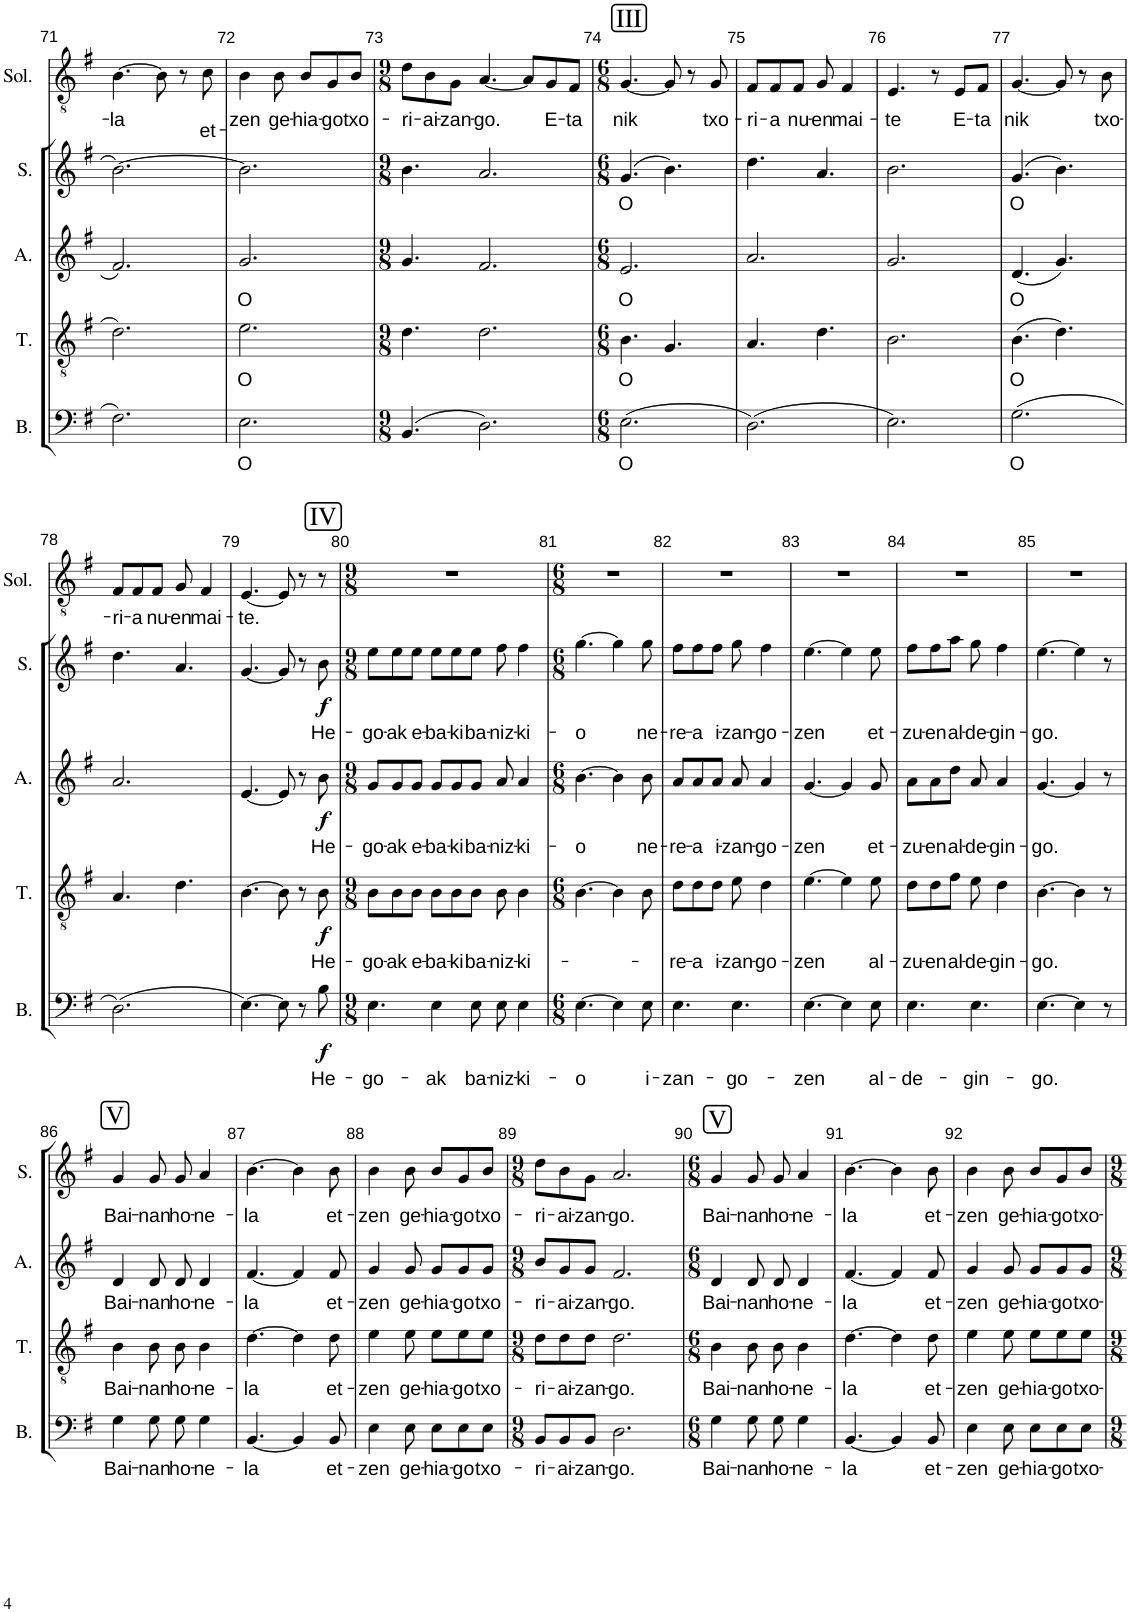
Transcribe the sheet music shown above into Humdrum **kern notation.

**kern	**text	**dynam	**kern	**text	**dynam	**kern	**text	**dynam	**kern	**text	**dynam	**kern	**text
*part5	*part5	*part5	*part4	*part4	*part4	*part3	*part3	*part3	*part2	*part2	*part2	*part1	*part1
*staff5	*staff5	*staff5	*staff4	*staff4	*staff4	*staff3	*staff3	*staff3	*staff2	*staff2	*staff2	*staff1	*staff1
*I"Basse	*	*	*I"Tenor	*	*	*I"Alto	*	*	*I"Soprano	*	*	*I"Solo	*
*I'B.	*	*	*I'T.	*	*	*I'A.	*	*	*I'S.	*	*	*I'Sol.	*
!!LO:PB:g=z
*clefF4	*	*	*clefGv2	*	*	*clefG2	*	*	*clefG2	*	*	*clefGv2	*
*k[f#]	*	*	*k[f#]	*	*	*k[f#]	*	*	*k[f#]	*	*	*k[f#]	*
*M6/8	*	*	*M6/8	*	*	*M6/8	*	*	*M6/8	*	*	*M6/8	*
=71	=71	=71	=71	=71	=71	=71	=71	=71	=71	=71	=71	=71	=71
!	!	!	!	!	!	!	!	!	!	!	!	!	!LO:LY:b
2.F#\	.	.	2.d\	.	.	2.f#/	.	.	[2.b\	.	.	[4.B\	-la
.	.	.	.	.	.	.	.	.	.	.	.	8B\]	.
.	.	.	.	.	.	.	.	.	.	.	.	8r	.
!	!	!	!	!	!	!	!	!	!	!	!	!	!LO:LY:b
.	.	.	.	.	.	.	.	.	.	.	.	8B\	et-
=72	=72	=72	=72	=72	=72	=72	=72	=72	=72	=72	=72	=72	=72
!	!LO:LY:b	!	!	!LO:LY:b	!	!	!LO:LY:b	!	!	!	!	!	!LO:LY:b
2.E\	O	.	2.e\	O	.	2.g/	O	.	2.b\]	.	.	4B\	-zen
!	!	!	!	!	!	!	!	!	!	!	!	!	!LO:LY:b
.	.	.	.	.	.	.	.	.	.	.	.	8B\	ge-
!	!	!	!	!	!	!	!	!	!	!	!	!	!LO:LY:b
.	.	.	.	.	.	.	.	.	.	.	.	8B/L	-hia-
!	!	!	!	!	!	!	!	!	!	!	!	!	!LO:LY:b
.	.	.	.	.	.	.	.	.	.	.	.	8G/	-go
!	!	!	!	!	!	!	!	!	!	!	!	!	!LO:LY:b
.	.	.	.	.	.	.	.	.	.	.	.	8B/J	txo-
=73	=73	=73	=73	=73	=73	=73	=73	=73	=73	=73	=73	=73	=73
*M9/8	*	*	*M9/8	*	*	*M9/8	*	*	*M9/8	*	*	*M9/8	*
!	!	!	!	!	!	!	!	!	!	!	!	!	!LO:LY:b
(4.BB/	.	.	4.d\	.	.	4.g/	.	.	4.b\	.	.	8d\L	-ri-
!	!	!	!	!	!	!	!	!	!	!	!	!	!LO:LY:b
.	.	.	.	.	.	.	.	.	.	.	.	8B\	-ai-
!	!	!	!	!	!	!	!	!	!	!	!	!	!LO:LY:b
.	.	.	.	.	.	.	.	.	.	.	.	8G\J	-zan-
!	!	!	!	!	!	!	!	!	!	!	!	!	!LO:LY:b
2.D\)	.	.	2.d\	.	.	2.f#/	.	.	2.a/	.	.	[4.A/	-go.
.	.	.	.	.	.	.	.	.	.	.	.	8A/L]	.
!	!	!	!	!	!	!	!	!	!	!	!	!	!LO:LY:b
.	.	.	.	.	.	.	.	.	.	.	.	8G/	E-
!	!	!	!	!	!	!	!	!	!	!	!	!	!LO:LY:b
.	.	.	.	.	.	.	.	.	.	.	.	8F#/J	-ta
=74	=74	=74	=74	=74	=74	=74	=74	=74	=74	=74	=74	=74	=74
*M6/8	*	*	*M6/8	*	*	*M6/8	*	*	*M6/8	*	*	*M6/8	*
!	!	!	!	!	!	!	!	!	!	!	!	!LO:TX:a:t=III	!
!	!LO:LY:b	!	!	!LO:LY:b	!	!	!LO:LY:b	!	!	!LO:LY:b	!	!	!LO:LY:b
(2.E\	O	.	4.B\	O	.	2.e/	O	.	(4.g/	O	.	[4.G/	nik
.	.	.	4.G/	.	.	.	.	.	4.b\)	.	.	8G/]	.
.	.	.	.	.	.	.	.	.	.	.	.	8r	.
!	!	!	!	!	!	!	!	!	!	!	!	!	!LO:LY:b
.	.	.	.	.	.	.	.	.	.	.	.	8G/	txo-
=75	=75	=75	=75	=75	=75	=75	=75	=75	=75	=75	=75	=75	=75
!	!	!	!	!	!	!	!	!	!	!	!	!	!LO:LY:b
(2.D\)	.	.	4.A/	.	.	2.a/	.	.	4.dd\	.	.	8F#/L	-ri-
!	!	!	!	!	!	!	!	!	!	!	!	!	!LO:LY:b
.	.	.	.	.	.	.	.	.	.	.	.	8F#/	-a
!	!	!	!	!	!	!	!	!	!	!	!	!	!LO:LY:b
.	.	.	.	.	.	.	.	.	.	.	.	8F#/J	nu-
!	!	!	!	!	!	!	!	!	!	!	!	!	!LO:LY:b
.	.	.	4.d\	.	.	.	.	.	4.a/	.	.	8G/	-en
!	!	!	!	!	!	!	!	!	!	!	!	!	!LO:LY:b
.	.	.	.	.	.	.	.	.	.	.	.	4F#/	mai-
=76	=76	=76	=76	=76	=76	=76	=76	=76	=76	=76	=76	=76	=76
!	!	!	!	!	!	!	!	!	!	!	!	!	!LO:LY:b
2.E\)	.	.	2.B\	.	.	2.g/	.	.	2.b\	.	.	4.E/	-te
.	.	.	.	.	.	.	.	.	.	.	.	8r	.
!	!	!	!	!	!	!	!	!	!	!	!	!	!LO:LY:b
.	.	.	.	.	.	.	.	.	.	.	.	8E/L	E-
!	!	!	!	!	!	!	!	!	!	!	!	!	!LO:LY:b
.	.	.	.	.	.	.	.	.	.	.	.	8F#/J	-ta
=77	=77	=77	=77	=77	=77	=77	=77	=77	=77	=77	=77	=77	=77
!	!LO:LY:b	!	!	!LO:LY:b	!	!	!LO:LY:b	!	!	!LO:LY:b	!	!	!LO:LY:b
(2.G\	O	.	(4.B\	O	.	(4.d/	O	.	(4.g/	O	.	[4.G/	nik
.	.	.	4.d\)	.	.	4.g/)	.	.	4.b\)	.	.	8G/]	.
.	.	.	.	.	.	.	.	.	.	.	.	8r	.
!	!	!	!	!	!	!	!	!	!	!	!	!	!LO:LY:b
.	.	.	.	.	.	.	.	.	.	.	.	8B\	txo-
!!LO:LB:g=z
=78	=78	=78	=78	=78	=78	=78	=78	=78	=78	=78	=78	=78	=78
!	!	!	!	!	!	!	!	!	!	!	!	!	!LO:LY:b
(2.D\)	.	.	4.A/	.	.	2.a/	.	.	4.dd\	.	.	8F#/L	-ri-
!	!	!	!	!	!	!	!	!	!	!	!	!	!LO:LY:b
.	.	.	.	.	.	.	.	.	.	.	.	8F#/	-a
!	!	!	!	!	!	!	!	!	!	!	!	!	!LO:LY:b
.	.	.	.	.	.	.	.	.	.	.	.	8F#/J	nu-
!	!	!	!	!	!	!	!	!	!	!	!	!	!LO:LY:b
.	.	.	4.d\	.	.	.	.	.	4.a/	.	.	8G/	-en
!	!	!	!	!	!	!	!	!	!	!	!	!	!LO:LY:b
.	.	.	.	.	.	.	.	.	.	.	.	4F#/	mai-
=79	=79	=79	=79	=79	=79	=79	=79	=79	=79	=79	=79	=79	=79
!	!	!	!	!	!	!	!	!	!	!	!	!	!LO:LY:b
[4.E\)	.	.	[4.B\	.	.	[4.e/	.	.	[4.g/	.	.	[4.E/	-te.
8E\]	.	.	8B\]	.	.	8e/]	.	.	8g/]	.	.	8E/]	.
8r	.	.	8r	.	.	8r	.	.	8r	.	.	8r	.
!	!	!	!	!	!	!	!	!	!	!	!	!LO:TX:a:t=IV	!
!	!LO:LY:b	!LO:DY:b	!	!LO:LY:b	!LO:DY:b	!	!LO:LY:b	!LO:DY:b	!	!LO:LY:b	!LO:DY:b	!	!
8B\	He-	f	8B\	He-	f	8b\	He-	f	8b\	He-	f	8r	.
=80	=80	=80	=80	=80	=80	=80	=80	=80	=80	=80	=80	=80	=80
*M9/8	*	*	*M9/8	*	*	*M9/8	*	*	*M9/8	*	*	*M9/8	*
!	!LO:LY:b	!	!	!LO:LY:b	!	!	!LO:LY:b	!	!	!LO:LY:b	!	!	!
4.E\	-go-	.	8B\L	-go-	.	8g/L	-go-	.	8ee\L	-go-	.	8%9r	.
!	!	!	!	!LO:LY:b	!	!	!LO:LY:b	!	!	!LO:LY:b	!	!	!
.	.	.	8B\	-ak	.	8g/	-ak	.	8ee\	-ak	.	.	.
!	!	!	!	!LO:LY:b	!	!	!LO:LY:b	!	!	!LO:LY:b	!	!	!
.	.	.	8B\J	e-	.	8g/J	e-	.	8ee\J	e-	.	.	.
!	!LO:LY:b	!	!	!LO:LY:b	!	!	!LO:LY:b	!	!	!LO:LY:b	!	!	!
4E\	-ak	.	8B\L	-ba-	.	8g/L	-ba-	.	8ee\L	-ba-	.	.	.
!	!	!	!	!LO:LY:b	!	!	!LO:LY:b	!	!	!LO:LY:b	!	!	!
.	.	.	8B\	-ki	.	8g/	-ki	.	8ee\	-ki	.	.	.
!	!LO:LY:b	!	!	!LO:LY:b	!	!	!LO:LY:b	!	!	!LO:LY:b	!	!	!
8E\	ba-	.	8B\J	ba-	.	8g/J	ba-	.	8ee\J	ba-	.	.	.
!	!LO:LY:b	!	!	!LO:LY:b	!	!	!LO:LY:b	!	!	!LO:LY:b	!	!	!
8E\	-niz-	.	8B\	-niz-	.	8a/	-niz-	.	8ff#\	-niz-	.	.	.
!	!LO:LY:b	!	!	!LO:LY:b	!	!	!LO:LY:b	!	!	!LO:LY:b	!	!	!
4E\	-ki-	.	4B\	-ki-	.	4a/	-ki-	.	4ff#\	-ki-	.	.	.
=81	=81	=81	=81	=81	=81	=81	=81	=81	=81	=81	=81	=81	=81
*M6/8	*	*	*M6/8	*	*	*M6/8	*	*	*M6/8	*	*	*M6/8	*
!	!LO:LY:b	!	!	!	!	!	!LO:LY:b	!	!	!LO:LY:b	!	!	!
[4.E\	-o	.	[4.B\	.	.	[4.b\	-o	.	[4.gg\	-o	.	2.r	.
4E\]	.	.	4B\]	.	.	4b\]	.	.	4gg\]	.	.	.	.
!	!LO:LY:b	!	!	!	!	!	!LO:LY:b	!	!	!LO:LY:b	!	!	!
8E\	i-	.	8B\	.	.	8b\	ne-	.	8gg\	ne-	.	.	.
=82	=82	=82	=82	=82	=82	=82	=82	=82	=82	=82	=82	=82	=82
!	!LO:LY:b	!	!	!LO:LY:b	!	!	!LO:LY:b	!	!	!LO:LY:b	!	!	!
4.E\	-zan-	.	8d\L	-re-	.	8a/L	-re-	.	8ff#\L	-re-	.	2.r	.
!	!	!	!	!LO:LY:b	!	!	!LO:LY:b	!	!	!LO:LY:b	!	!	!
.	.	.	8d\	-a	.	8a/	-a	.	8ff#\	-a	.	.	.
!	!	!	!	!LO:LY:b	!	!	!LO:LY:b	!	!	!LO:LY:b	!	!	!
.	.	.	8d\J	i-	.	8a/J	i-	.	8ff#\J	i-	.	.	.
!	!LO:LY:b	!	!	!LO:LY:b	!	!	!LO:LY:b	!	!	!LO:LY:b	!	!	!
4.E\	-go-	.	8e\	-zan-	.	8a/	-zan-	.	8gg\	-zan-	.	.	.
!	!	!	!	!LO:LY:b	!	!	!LO:LY:b	!	!	!LO:LY:b	!	!	!
.	.	.	4d\	-go-	.	4a/	-go-	.	4ff#\	-go-	.	.	.
=83	=83	=83	=83	=83	=83	=83	=83	=83	=83	=83	=83	=83	=83
!	!LO:LY:b	!	!	!LO:LY:b	!	!	!LO:LY:b	!	!	!LO:LY:b	!	!	!
[4.E\	-zen	.	[4.e\	-zen	.	[4.g/	-zen	.	[4.ee\	-zen	.	2.r	.
4E\]	.	.	4e\]	.	.	4g/]	.	.	4ee\]	.	.	.	.
!	!LO:LY:b	!	!	!LO:LY:b	!	!	!LO:LY:b	!	!	!LO:LY:b	!	!	!
8E\	al-	.	8e\	al-	.	8g/	et-	.	8ee\	et-	.	.	.
=84	=84	=84	=84	=84	=84	=84	=84	=84	=84	=84	=84	=84	=84
!	!LO:LY:b	!	!	!LO:LY:b	!	!	!LO:LY:b	!	!	!LO:LY:b	!	!	!
4.E\	-de-	.	8d\L	zu-	.	8a\L	zu-	.	8ff#\L	-zu-	.	2.r	.
!	!	!	!	!LO:LY:b	!	!	!LO:LY:b	!	!	!LO:LY:b	!	!	!
.	.	.	8d\	-en	.	8a\	-en	.	8ff#\	-en	.	.	.
!	!	!	!	!LO:LY:b	!	!	!LO:LY:b	!	!	!LO:LY:b	!	!	!
.	.	.	8f#\J	al-	.	8dd\J	al-	.	8aa\J	al-	.	.	.
!	!LO:LY:b	!	!	!LO:LY:b	!	!	!LO:LY:b	!	!	!LO:LY:b	!	!	!
4.E\	-gin-	.	8e\	-de-	.	8a/	-de-	.	8gg\	-de-	.	.	.
!	!	!	!	!LO:LY:b	!	!	!LO:LY:b	!	!	!LO:LY:b	!	!	!
.	.	.	4d\	-gin-	.	4a/	-gin-	.	4ff#\	-gin-	.	.	.
=85	=85	=85	=85	=85	=85	=85	=85	=85	=85	=85	=85	=85	=85
!	!LO:LY:b	!	!	!LO:LY:b	!	!	!LO:LY:b	!	!	!LO:LY:b	!	!	!
[4.E\	-go.	.	[4.B\	-go.	.	[4.g/	-go.	.	[4.ee\	-go.	.	2.r	.
4E\]	.	.	4B\]	.	.	4g/]	.	.	4ee\]	.	.	.	.
8r	.	.	8r	.	.	8r	.	.	8r	.	.	.	.
!!LO:LB:g=z
=86	=86	=86	=86	=86	=86	=86	=86	=86	=86	=86	=86	=86	=86
!	!	!	!	!	!	!	!	!	!	!	!	!LO:TX:a:t=V	!
!	!LO:LY:b	!	!	!LO:LY:b	!	!	!LO:LY:b	!	!	!LO:LY:b	!	!	!
4G\	Bai-	.	4B\	Bai-	.	4d/	Bai-	.	4g/	Bai-	.	2.r	.
!	!LO:LY:b	!	!	!LO:LY:b	!	!	!LO:LY:b	!	!	!LO:LY:b	!	!	!
8G\	-nan	.	8B\	-nan	.	8d/	-nan	.	8g/	-nan	.	.	.
!	!LO:LY:b	!	!	!LO:LY:b	!	!	!LO:LY:b	!	!	!LO:LY:b	!	!	!
8G\	ho-	.	8B\	ho-	.	8d/	ho-	.	8g/	ho-	.	.	.
!	!LO:LY:b	!	!	!LO:LY:b	!	!	!LO:LY:b	!	!	!LO:LY:b	!	!	!
4G\	-ne-	.	4B\	-ne-	.	4d/	-ne-	.	4a/	-ne-	.	.	.
=87	=87	=87	=87	=87	=87	=87	=87	=87	=87	=87	=87	=87	=87
!	!LO:LY:b	!	!	!LO:LY:b	!	!	!LO:LY:b	!	!	!LO:LY:b	!	!	!
[4.BB/	-la	.	[4.d\	-la	.	[4.f#/	-la	.	[4.b\	-la	.	2.r	.
4BB/]	.	.	4d\]	.	.	4f#/]	.	.	4b\]	.	.	.	.
!	!LO:LY:b	!	!	!LO:LY:b	!	!	!LO:LY:b	!	!	!LO:LY:b	!	!	!
8BB/	et-	.	8d\	et-	.	8f#/	et-	.	8b\	et-	.	.	.
=88	=88	=88	=88	=88	=88	=88	=88	=88	=88	=88	=88	=88	=88
!	!LO:LY:b	!	!	!LO:LY:b	!	!	!LO:LY:b	!	!	!LO:LY:b	!	!	!
4E\	zen	.	4e\	zen	.	4g/	zen	.	4b\	-zen	.	2.r	.
!	!LO:LY:b	!	!	!LO:LY:b	!	!	!LO:LY:b	!	!	!LO:LY:b	!	!	!
8E\	ge-	.	8e\	ge-	.	8g/	ge-	.	8b\	ge-	.	.	.
!	!LO:LY:b	!	!	!LO:LY:b	!	!	!LO:LY:b	!	!	!LO:LY:b	!	!	!
8E\L	-hia-	.	8e\L	-hia-	.	8g/L	-hia-	.	8b/L	-hia-	.	.	.
!	!LO:LY:b	!	!	!LO:LY:b	!	!	!LO:LY:b	!	!	!LO:LY:b	!	!	!
8E\	-go	.	8e\	-go	.	8g/	-go	.	8g/	-go	.	.	.
!	!LO:LY:b	!	!	!LO:LY:b	!	!	!LO:LY:b	!	!	!LO:LY:b	!	!	!
8E\J	txo-	.	8e\J	txo-	.	8g/J	txo-	.	8b/J	txo-	.	.	.
=89	=89	=89	=89	=89	=89	=89	=89	=89	=89	=89	=89	=89	=89
*M9/8	*	*	*M9/8	*	*	*M9/8	*	*	*M9/8	*	*	*M9/8	*
!	!LO:LY:b	!	!	!LO:LY:b	!	!	!LO:LY:b	!	!	!LO:LY:b	!	!	!
8BB/L	-ri-	.	8d\L	-ri-	.	8b/L	-ri-	.	8dd\L	-ri-	.	8%9r	.
!	!LO:LY:b	!	!	!LO:LY:b	!	!	!LO:LY:b	!	!	!LO:LY:b	!	!	!
8BB/	-ai-	.	8d\	-ai-	.	8g/	-ai-	.	8b\	-ai-	.	.	.
!	!LO:LY:b	!	!	!LO:LY:b	!	!	!LO:LY:b	!	!	!LO:LY:b	!	!	!
8BB/J	-zan-	.	8d\J	-zan-	.	8g/J	-zan-	.	8g\J	-zan-	.	.	.
!	!LO:LY:b	!	!	!LO:LY:b	!	!	!LO:LY:b	!	!	!LO:LY:b	!	!	!
2.D\	-go.	.	2.d\	-go.	.	2.f#/	-go.	.	2.a/	-go.	.	.	.
=90	=90	=90	=90	=90	=90	=90	=90	=90	=90	=90	=90	=90	=90
*M6/8	*	*	*M6/8	*	*	*M6/8	*	*	*M6/8	*	*	*M6/8	*
!	!	!	!	!	!	!	!	!	!	!	!	!LO:TX:a:t=V	!
!	!LO:LY:b	!	!	!LO:LY:b	!	!	!LO:LY:b	!	!	!LO:LY:b	!	!	!
4G\	Bai-	.	4B\	Bai-	.	4d/	Bai-	.	4g/	Bai-	.	2.r	.
!	!LO:LY:b	!	!	!LO:LY:b	!	!	!LO:LY:b	!	!	!LO:LY:b	!	!	!
8G\	-nan	.	8B\	-nan	.	8d/	-nan	.	8g/	-nan	.	.	.
!	!LO:LY:b	!	!	!LO:LY:b	!	!	!LO:LY:b	!	!	!LO:LY:b	!	!	!
8G\	ho-	.	8B\	ho-	.	8d/	ho-	.	8g/	ho-	.	.	.
!	!LO:LY:b	!	!	!LO:LY:b	!	!	!LO:LY:b	!	!	!LO:LY:b	!	!	!
4G\	-ne-	.	4B\	-ne-	.	4d/	-ne-	.	4a/	-ne-	.	.	.
=91	=91	=91	=91	=91	=91	=91	=91	=91	=91	=91	=91	=91	=91
!	!LO:LY:b	!	!	!LO:LY:b	!	!	!LO:LY:b	!	!	!LO:LY:b	!	!	!
[4.BB/	-la	.	[4.d\	-la	.	[4.f#/	-la	.	[4.b\	-la	.	2.r	.
4BB/]	.	.	4d\]	.	.	4f#/]	.	.	4b\]	.	.	.	.
!	!LO:LY:b	!	!	!LO:LY:b	!	!	!LO:LY:b	!	!	!LO:LY:b	!	!	!
8BB/	et-	.	8d\	et-	.	8f#/	et-	.	8b\	et-	.	.	.
=92	=92	=92	=92	=92	=92	=92	=92	=92	=92	=92	=92	=92	=92
!	!LO:LY:b	!	!	!LO:LY:b	!	!	!LO:LY:b	!	!	!LO:LY:b	!	!	!
4E\	zen	.	4e\	zen	.	4g/	zen	.	4b\	-zen	.	2.r	.
!	!LO:LY:b	!	!	!LO:LY:b	!	!	!LO:LY:b	!	!	!LO:LY:b	!	!	!
8E\	ge-	.	8e\	ge-	.	8g/	ge-	.	8b\	ge-	.	.	.
!	!LO:LY:b	!	!	!LO:LY:b	!	!	!LO:LY:b	!	!	!LO:LY:b	!	!	!
8E\L	-hia-	.	8e\L	-hia-	.	8g/L	-hia-	.	8b/L	-hia-	.	.	.
!	!LO:LY:b	!	!	!LO:LY:b	!	!	!LO:LY:b	!	!	!LO:LY:b	!	!	!
8E\	-go	.	8e\	-go	.	8g/	-go	.	8g/	-go	.	.	.
!	!LO:LY:b	!	!	!LO:LY:b	!	!	!LO:LY:b	!	!	!LO:LY:b	!	!	!
8E\J	txo-	.	8e\J	txo-	.	8g/J	txo-	.	8b/J	txo-	.	.	.
=	=	=	=	=	=	=	=	=	=	=	=	=	=
*-	*-	*-	*-	*-	*-	*-	*-	*-	*-	*-	*-	*-	*-
